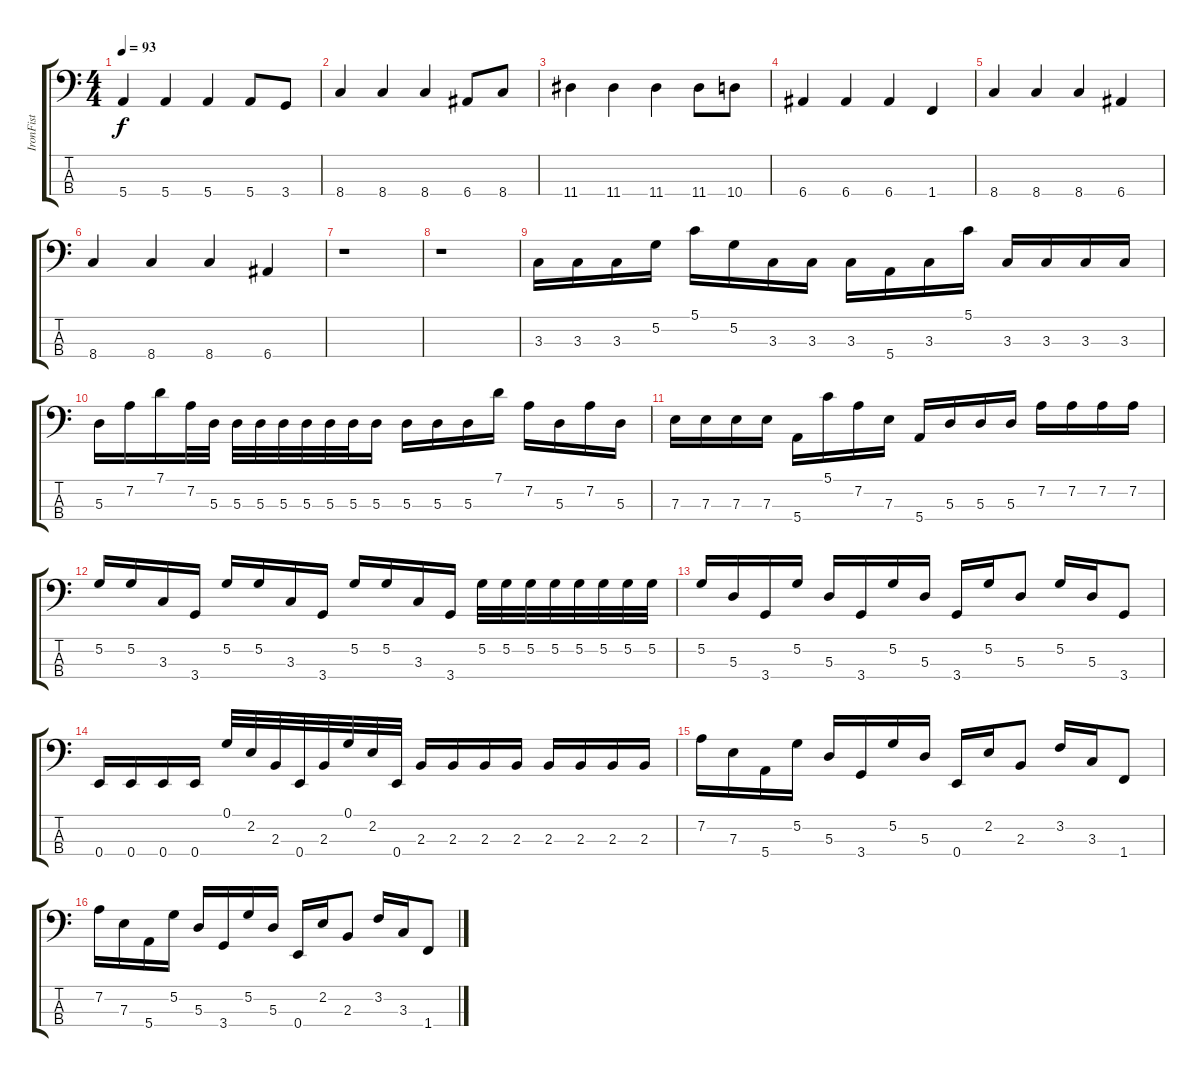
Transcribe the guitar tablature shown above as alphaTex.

\track ("IronFist" "IronFist") {instrument electricbassfinger}
\staff {score tabs}
\tuning (G2 D2 A1 E1) {hide}
\ts (4 4)
\tempo 93
\clef f4
\ks c
5.4.4{dy f} 5.4.4 5.4.4 5.4.8 3.4.8 |
8.4.4 8.4.4 8.4.4 6.4.8 8.4.8 |
11.4.4 11.4.4 11.4.4 11.4.8 10.4.8 |
6.4.4 6.4.4 6.4.4 1.4.4 |
8.4.4 8.4.4 8.4.4 6.4.4 |
8.4.4 8.4.4 8.4.4 6.4.4 |
r.1{volume 15} |
r.1 |
3.3.16 3.3.16 3.3.16 5.2.16 5.1.16 5.2.16 3.3.16 3.3.16 3.3.16 5.4.16 3.3.16 5.1.16 3.3.16 3.3.16 3.3.16 3.3.16 |
5.3.16 7.2.16 7.1.16 7.2.32 5.3.32 5.3.32 5.3.32 5.3.32 5.3.32 5.3.32 5.3.32 5.3.16 5.3.16 5.3.16 5.3.16 7.1.16 7.2.16 5.3.16 7.2.16 5.3.16 |
7.3.16 7.3.16 7.3.16 7.3.16 5.4.16 5.1.16 7.2.16 7.3.16 5.4.16 5.3.16 5.3.16 5.3.16 7.2.16 7.2.16 7.2.16 7.2.16 |
5.2.16 5.2.16 3.3.16 3.4.16 5.2.16 5.2.16 3.3.16 3.4.16 5.2.16 5.2.16 3.3.16 3.4.16 5.2.32 5.2.32 5.2.32 5.2.32 5.2.32 5.2.32 5.2.32 5.2.32 |
5.2.16 5.3.16 3.4.16 5.2.16 5.3.16 3.4.16 5.2.16 5.3.16 3.4.16 5.2.16 5.3.8 5.2.16 5.3.16 3.4.8 |
0.4.16 0.4.16 0.4.16 0.4.16 0.1.32 2.2.32 2.3.32 0.4.32 2.3.32 0.1.32 2.2.32 0.4.32 2.3.16 2.3.16 2.3.16 2.3.16 2.3.16 2.3.16 2.3.16 2.3.16 |
7.2.16 7.3.16 5.4.16 5.2.16 5.3.16 3.4.16 5.2.16 5.3.16 0.4.16 2.2.16 2.3.8 3.2.16 3.3.16 1.4.8 |
7.2.16 7.3.16 5.4.16 5.2.16 5.3.16 3.4.16 5.2.16 5.3.16 0.4.16 2.2.16 2.3.8 3.2.16 3.3.16 1.4.8
